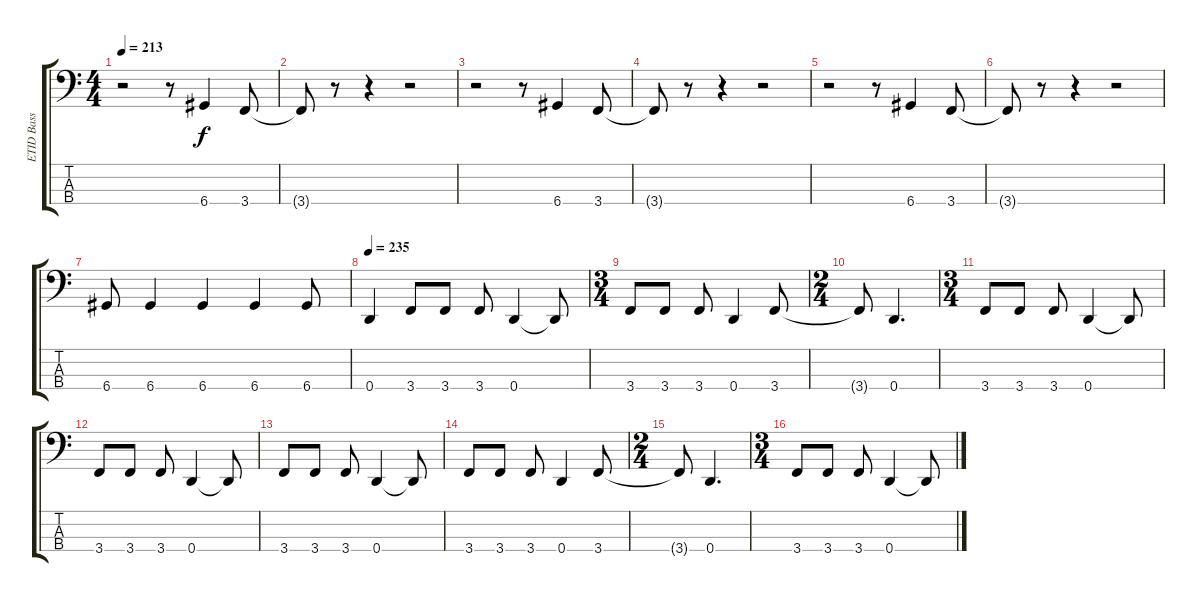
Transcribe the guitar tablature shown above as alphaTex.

\track ("ETID Bass" "ETID Bass") {instrument slapbass1}
\staff {score tabs}
\tuning (G2 D2 A1 D1) {hide}
\ts (4 4)
\tempo 213
\clef f4
\ks c
r.2{dy f} r.8 6.4.4 3.4.8 |
3.4{t}.8 r.8 r.4 r.2 |
r.2 r.8 6.4.4 3.4.8 |
3.4{t}.8 r.8 r.4 r.2 |
r.2 r.8 6.4.4 3.4.8 |
3.4{t}.8 r.8 r.4 r.2 |
6.4.8 6.4.4 6.4.4 6.4.4 6.4.8 |
\tempo 235
0.4.4 3.4.8 3.4.8 3.4.8 0.4.4 0.4{t}.8 |
\ts (3 4)
3.4.8 3.4.8 3.4.8 0.4.4 3.4.8 |
\ts (2 4)
3.4{t}.8 0.4.4{d} |
\ts (3 4)
3.4.8 3.4.8 3.4.8 0.4.4 0.4{t}.8 |
3.4.8 3.4.8 3.4.8 0.4.4 0.4{t}.8 |
3.4.8 3.4.8 3.4.8 0.4.4 0.4{t}.8 |
3.4.8 3.4.8 3.4.8 0.4.4 3.4.8 |
\ts (2 4)
3.4{t}.8 0.4.4{d} |
\ts (3 4)
3.4.8 3.4.8 3.4.8 0.4.4 0.4{t}.8
